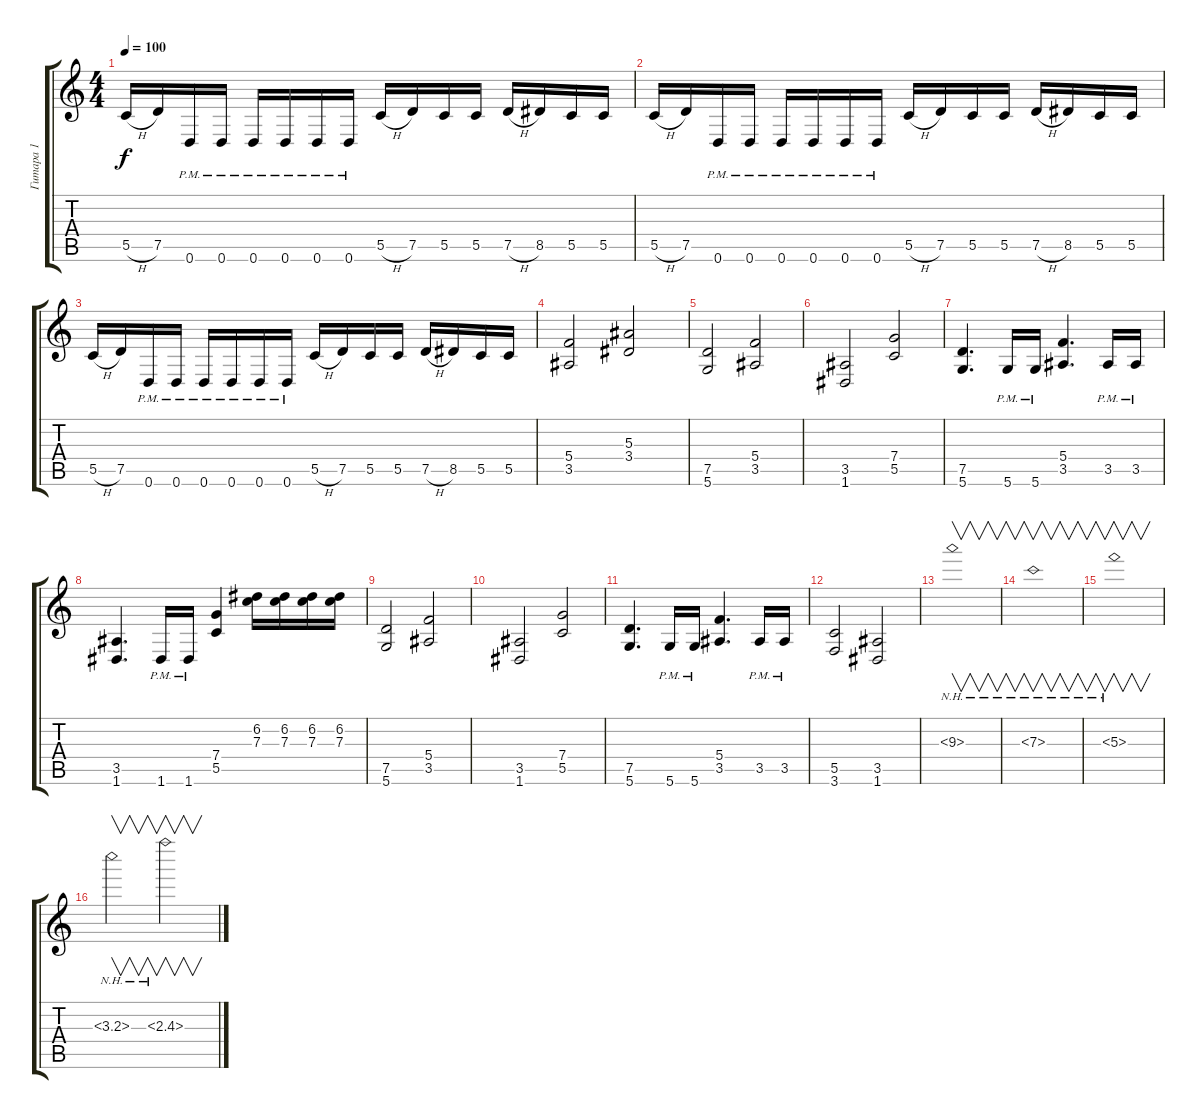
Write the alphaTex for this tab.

\track ("Гитара 1" "Гитара 1") {instrument overdrivenguitar}
\staff {score tabs}
\tuning (D4 A3 F3 C3 G2 D2) {hide}
\ts (4 4)
\tempo 100
\clef g2
\ks c
5.5{h}.16{dy f} 7.5.16 0.6{pm}.16 0.6{pm}.16 0.6{pm}.16 0.6{pm}.16 0.6{pm}.16 0.6{pm}.16 5.5{h}.16 7.5.16 5.5.16 5.5.16 7.5{h}.16 8.5.16 5.5.16 5.5.16 |
5.5{h}.16 7.5.16 0.6{pm}.16 0.6{pm}.16 0.6{pm}.16 0.6{pm}.16 0.6{pm}.16 0.6{pm}.16 5.5{h}.16 7.5.16 5.5.16 5.5.16 7.5{h}.16 8.5.16 5.5.16 5.5.16 |
5.5{h}.16 7.5.16 0.6{pm}.16 0.6{pm}.16 0.6{pm}.16 0.6{pm}.16 0.6{pm}.16 0.6{pm}.16 5.5{h}.16 7.5.16 5.5.16 5.5.16 7.5{h}.16 8.5.16 5.5.16 5.5.16 |
(5.4 3.5).2 (5.3 3.4).2 |
(7.5 5.6).2 (5.4 3.5).2 |
(3.5 1.6).2 (7.4 5.5).2 |
(7.5 5.6).4{d} 5.6{pm}.16 5.6{pm}.16 (5.4 3.5).4{d} 3.5{pm}.16 3.5{pm}.16 |
(3.5 1.6).4{d} 1.6{pm}.16 1.6{pm}.16 (7.4 5.5).4 (6.2 7.3).16 (6.2 7.3).16 (6.2 7.3).16 (6.2 7.3).16 |
(7.5 5.6).2 (5.4 3.5).2 |
(3.5 1.6).2 (7.4 5.5).2 |
(7.5 5.6).4{d} 5.6{pm}.16 5.6{pm}.16 (5.4 3.5).4{d} 3.5{pm}.16 3.5{pm}.16 |
(5.5 3.6).2 (3.5 1.6).2 |
9.3{nh}.1{v} |
7.3{nh}.1{v} |
5.3{nh}.1{v} |
3.3{nh}.2{v} 2.3{nh}.2{v}
